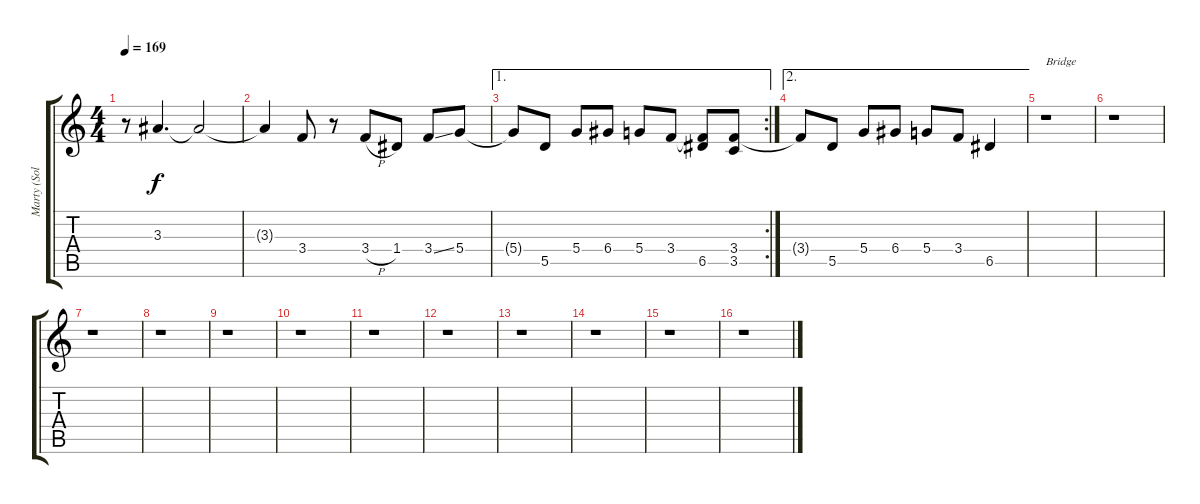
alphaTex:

\track ("Marty (Solo + Fills)" "Marty (Sol") {instrument distortionguitar}
\staff {score tabs}
\tuning (E4 B3 G3 D3 A2 E2) {hide}
\ts (4 4)
\tempo 169
\clef g2
\ks c
r.8{dy f} 3.3.4{d} 3.3{t}.2 |
3.3{t}.4 3.4.8 r.8 3.4{h}.8 1.4.8 3.4{ss}.8 5.4.8 |
\ae 1
\rc 2
5.4{t}.8 5.5.8 5.4.8 6.4.8 5.4.8 3.4.8 (3.4{t} 6.5).8 (3.4 3.5).8 |
\ae 2
3.4{t}.8 5.5.8 5.4.8 6.4.8 5.4.8 3.4.8 6.5.4 |
r.1{txt "Bridge"} |
r.1 |
r.1 |
r.1 |
r.1 |
r.1 |
r.1 |
r.1 |
r.1 |
r.1 |
r.1 |
r.1
